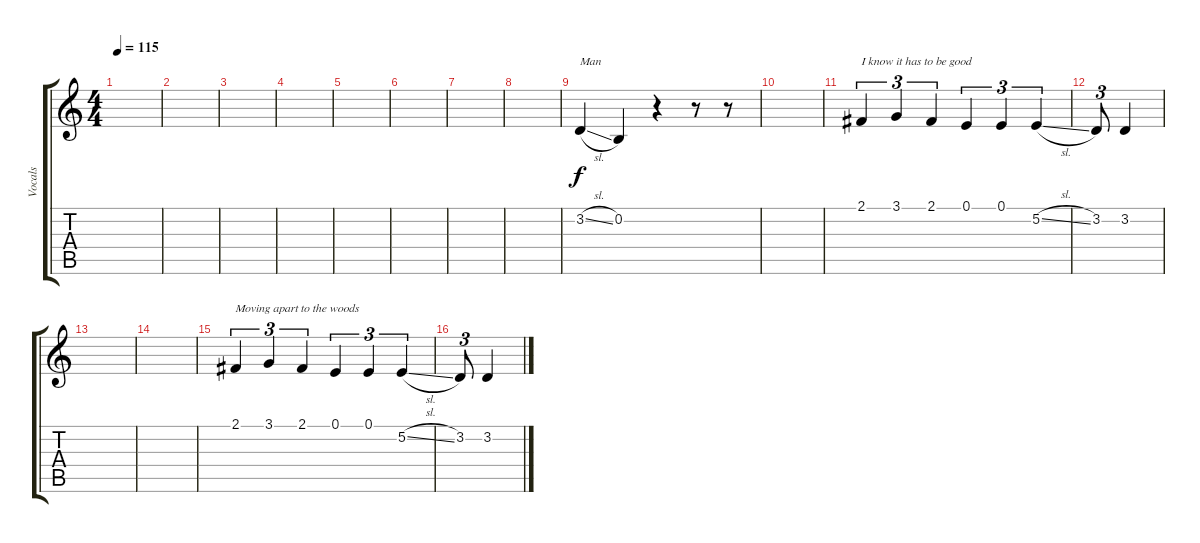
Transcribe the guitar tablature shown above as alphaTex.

\track ("Vocals" "Vocals") {instrument frenchhorn}
\staff {score tabs}
\tuning (E4 B3 G3 D3 A2 E2) {hide}
\ts (4 4)
\tempo 115
\clef g2
\ks c
|
|
|
|
|
|
|
|
3.2{sl}.4{txt "Man"} 0.2.4 r.4 r.8 r.8 |
|
2.1.4{tu (3 2) txt "I know it has to be good"} 3.1.4{tu (3 2)} 2.1.4{tu (3 2)} 0.1.4{tu (3 2)} 0.1.4{tu (3 2)} 5.2{sl}.4{tu (3 2)} |
3.2.8{tu (3 2)} 3.2.4 |
|
|
2.1.4{tu (3 2) txt "Moving apart to the woods"} 3.1.4{tu (3 2)} 2.1.4{tu (3 2)} 0.1.4{tu (3 2)} 0.1.4{tu (3 2)} 5.2{sl}.4{tu (3 2)} |
3.2.8{tu (3 2)} 3.2.4
